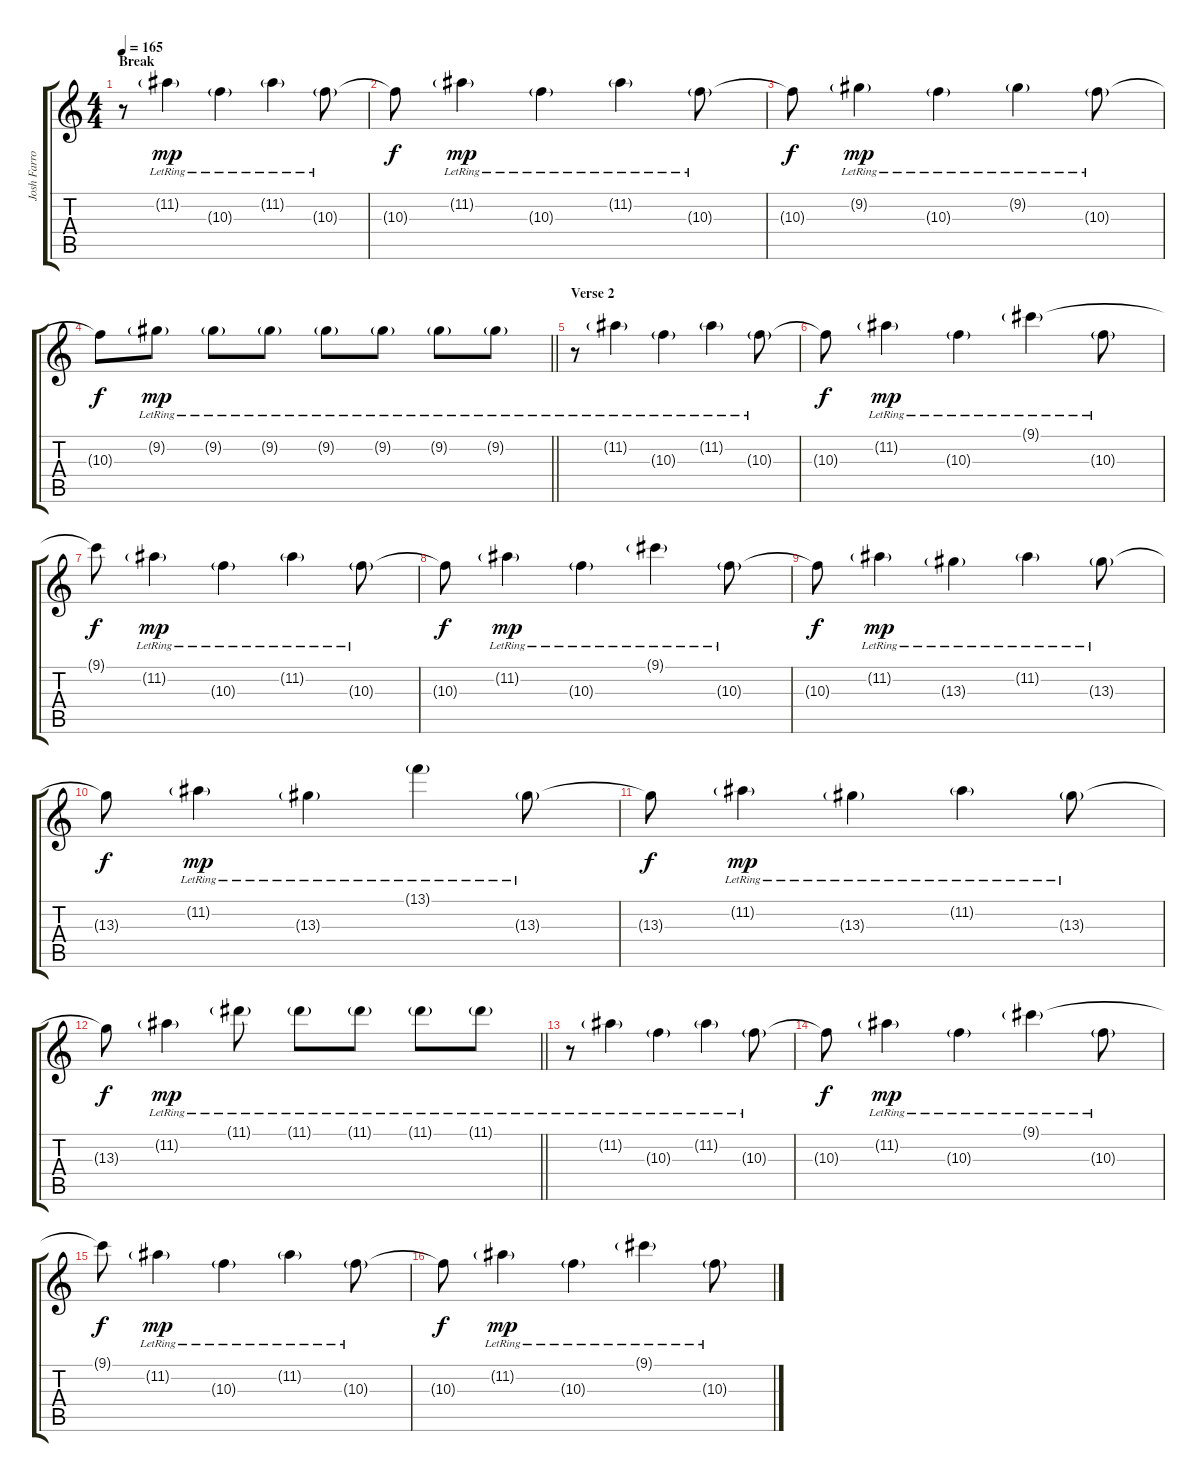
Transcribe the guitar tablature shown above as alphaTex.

\track ("Josh Farro FX" "Josh Farro") {instrument distortionguitar}
\staff {score tabs}
\tuning (E4 B3 G3 D3 A2 D2) {hide}
\ts (4 4)
\section ("" "Break")
\tempo 165
\clef g2
\ks c
r.8{dy f volume 13 balance 8 instrument electricguitarjazz} 11.2{g lr}.4{dy mp} 10.3{g lr}.4 11.2{g lr}.4 10.3{g lr}.8 |
10.3{t}.8{dy f} 11.2{g lr}.4{dy mp} 10.3{g lr}.4 11.2{g lr}.4 10.3{g lr}.8 |
10.3{t}.8{dy f} 9.2{g lr}.4{dy mp} 10.3{g lr}.4 9.2{g lr}.4 10.3{g lr}.8 |
\barLineRight lightlight
10.3{t}.8{dy f} 9.2{g lr}.8{dy mp volume 6} 9.2{g lr}.8 9.2{g lr}.8 9.2{g lr}.8 9.2{g lr}.8 9.2{g lr}.8 9.2{g lr}.8 |
\section ("" "Verse 2")
r.8{volume 11} 11.2{g lr}.4 10.3{g lr}.4 11.2{g lr}.4 10.3{g lr}.8 |
10.3{t}.8{dy f} 11.2{g lr}.4{dy mp} 10.3{g lr}.4 9.1{g lr}.4 10.3{g lr}.8 |
9.1{t}.8{dy f} 11.2{g lr}.4{dy mp} 10.3{g lr}.4 11.2{g lr}.4 10.3{g lr}.8 |
10.3{t}.8{dy f} 11.2{g lr}.4{dy mp} 10.3{g lr}.4 9.1{g lr}.4 10.3{g lr}.8 |
10.3{t}.8{dy f} 11.2{g lr}.4{dy mp} 13.3{g lr}.4 11.2{g lr}.4 13.3{g lr}.8 |
13.3{t}.8{dy f} 11.2{g lr}.4{dy mp} 13.3{g lr}.4 13.1{g lr}.4 13.3{g lr}.8 |
13.3{t}.8{dy f} 11.2{g lr}.4{dy mp} 13.3{g lr}.4 11.2{g lr}.4 13.3{g lr}.8 |
\barLineRight lightlight
13.3{t}.8{dy f} 11.2{g lr}.4{dy mp} 11.1{g lr}.8{volume 6} 11.1{g lr}.8 11.1{g lr}.8 11.1{g lr}.8 11.1{g lr}.8 |
r.8{volume 11} 11.2{g lr}.4 10.3{g lr}.4 11.2{g lr}.4 10.3{g lr}.8 |
10.3{t}.8{dy f} 11.2{g lr}.4{dy mp} 10.3{g lr}.4 9.1{g lr}.4 10.3{g lr}.8 |
9.1{t}.8{dy f} 11.2{g lr}.4{dy mp} 10.3{g lr}.4 11.2{g lr}.4 10.3{g lr}.8 |
10.3{t}.8{dy f} 11.2{g lr}.4{dy mp} 10.3{g lr}.4 9.1{g lr}.4 10.3{g lr}.8
